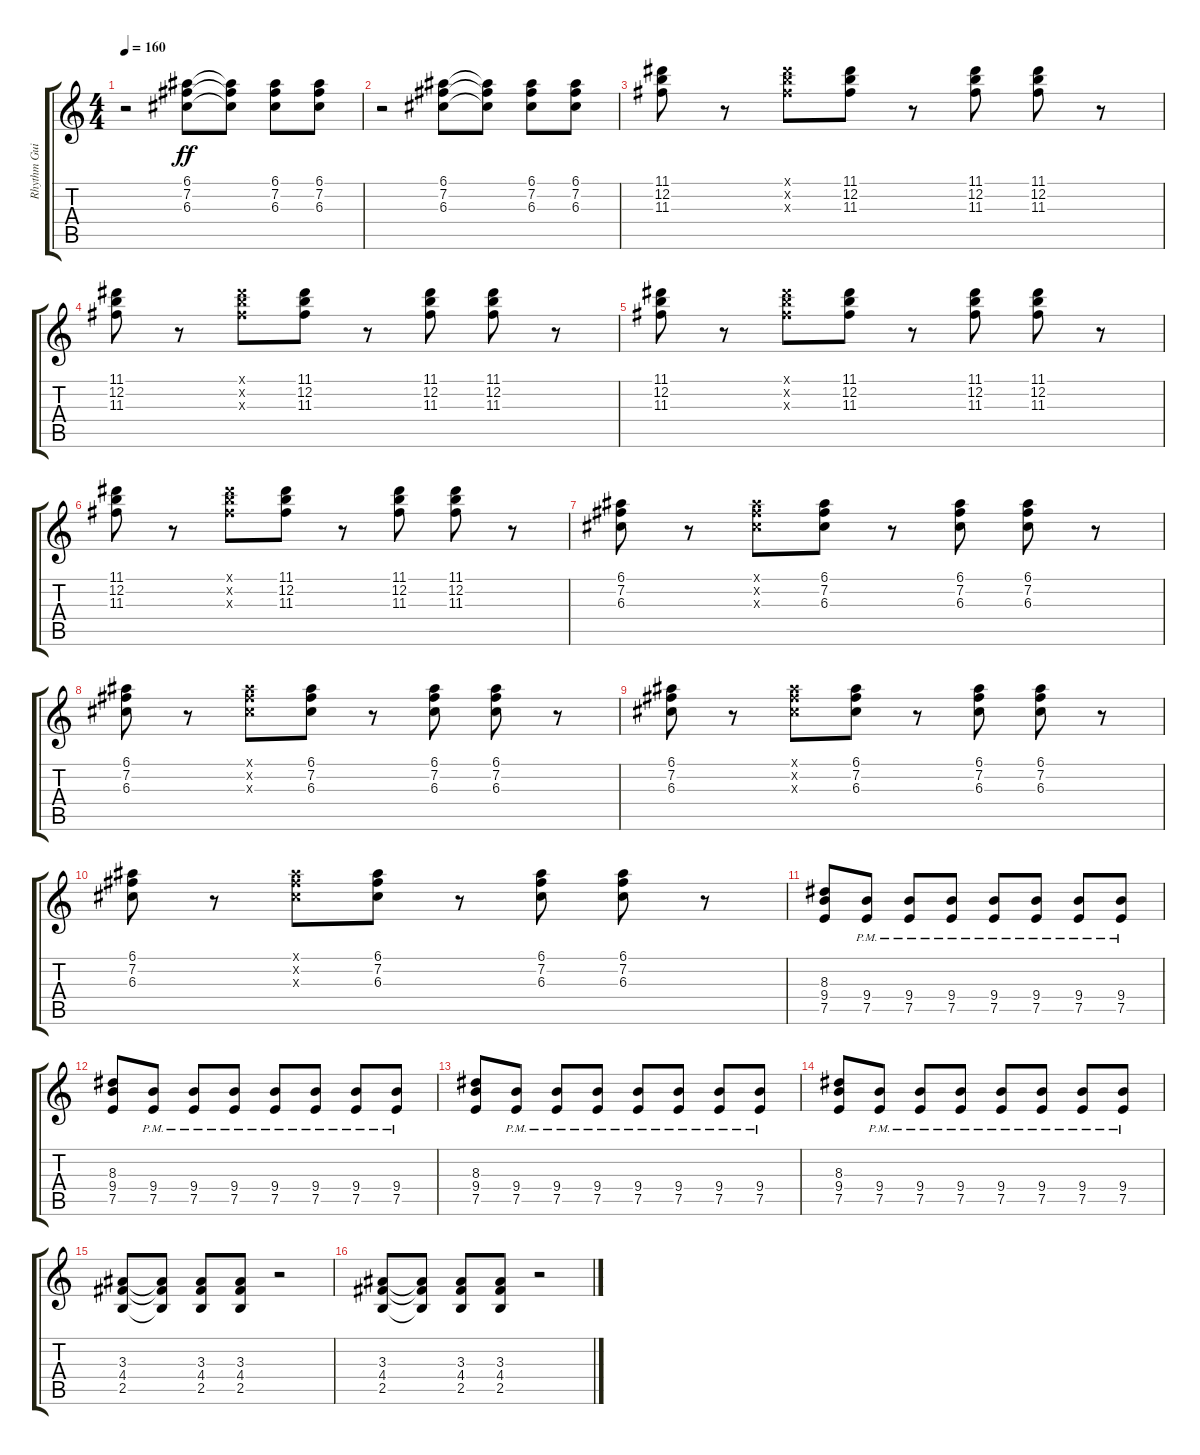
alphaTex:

\track ("Rhythm Guitar" "Rhythm Gui") {instrument overdrivenguitar bank 255}
\staff {score tabs}
\tuning (E4 B3 G3 D3 A2 E2) {hide}
\ts (4 4)
\tempo 160
\clef g2
\ks c
r.2{dy ff} (6.1 7.2 6.3).8 (6.1{t} 7.2{t} 6.3{t}).8 (6.1 7.2 6.3).8 (6.1 7.2 6.3).8 |
r.2 (6.1 7.2 6.3).8 (6.1{t} 7.2{t} 6.3{t}).8 (6.1 7.2 6.3).8 (6.1 7.2 6.3).8 |
(11.1 12.2 11.3).8 r.8 (11.1{x} 12.2{x} 11.3{x}).8 (11.1 12.2 11.3).8 r.8 (11.1 12.2 11.3).8 (11.1 12.2 11.3).8 r.8 |
(11.1 12.2 11.3).8 r.8 (11.1{x} 12.2{x} 11.3{x}).8 (11.1 12.2 11.3).8 r.8 (11.1 12.2 11.3).8 (11.1 12.2 11.3).8 r.8 |
(11.1 12.2 11.3).8 r.8 (11.1{x} 12.2{x} 11.3{x}).8 (11.1 12.2 11.3).8 r.8 (11.1 12.2 11.3).8 (11.1 12.2 11.3).8 r.8 |
(11.1 12.2 11.3).8 r.8 (11.1{x} 12.2{x} 11.3{x}).8 (11.1 12.2 11.3).8 r.8 (11.1 12.2 11.3).8 (11.1 12.2 11.3).8 r.8 |
(6.1 7.2 6.3).8 r.8 (6.1{x} 7.2{x} 6.3{x}).8 (6.1 7.2 6.3).8 r.8 (6.1 7.2 6.3).8 (6.1 7.2 6.3).8 r.8 |
(6.1 7.2 6.3).8 r.8 (6.1{x} 7.2{x} 6.3{x}).8 (6.1 7.2 6.3).8 r.8 (6.1 7.2 6.3).8 (6.1 7.2 6.3).8 r.8 |
(6.1 7.2 6.3).8 r.8 (6.1{x} 7.2{x} 6.3{x}).8 (6.1 7.2 6.3).8 r.8 (6.1 7.2 6.3).8 (6.1 7.2 6.3).8 r.8 |
(6.1 7.2 6.3).8 r.8 (6.1{x} 7.2{x} 6.3{x}).8 (6.1 7.2 6.3).8 r.8 (6.1 7.2 6.3).8 (6.1 7.2 6.3).8 r.8 |
(8.3 9.4 7.5).8 (9.4{pm} 7.5{pm}).8 (9.4{pm} 7.5{pm}).8 (9.4{pm} 7.5{pm}).8 (9.4{pm} 7.5{pm}).8 (9.4{pm} 7.5{pm}).8 (9.4{pm} 7.5{pm}).8 (9.4{pm} 7.5{pm}).8 |
(8.3 9.4 7.5).8 (9.4{pm} 7.5{pm}).8 (9.4{pm} 7.5{pm}).8 (9.4{pm} 7.5{pm}).8 (9.4{pm} 7.5{pm}).8 (9.4{pm} 7.5{pm}).8 (9.4{pm} 7.5{pm}).8 (9.4{pm} 7.5{pm}).8 |
(8.3 9.4 7.5).8 (9.4{pm} 7.5{pm}).8 (9.4{pm} 7.5{pm}).8 (9.4{pm} 7.5{pm}).8 (9.4{pm} 7.5{pm}).8 (9.4{pm} 7.5{pm}).8 (9.4{pm} 7.5{pm}).8 (9.4{pm} 7.5{pm}).8 |
(8.3 9.4 7.5).8 (9.4{pm} 7.5{pm}).8 (9.4{pm} 7.5{pm}).8 (9.4{pm} 7.5{pm}).8 (9.4{pm} 7.5{pm}).8 (9.4{pm} 7.5{pm}).8 (9.4{pm} 7.5{pm}).8 (9.4{pm} 7.5{pm}).8 |
(3.3 4.4 2.5).8 (3.3{t} 4.4{t} 2.5{t}).8 (3.3 4.4 2.5).8 (3.3 4.4 2.5).8 r.2 |
(3.3 4.4 2.5).8 (3.3{t} 4.4{t} 2.5{t}).8 (3.3 4.4 2.5).8 (3.3 4.4 2.5).8 r.2
